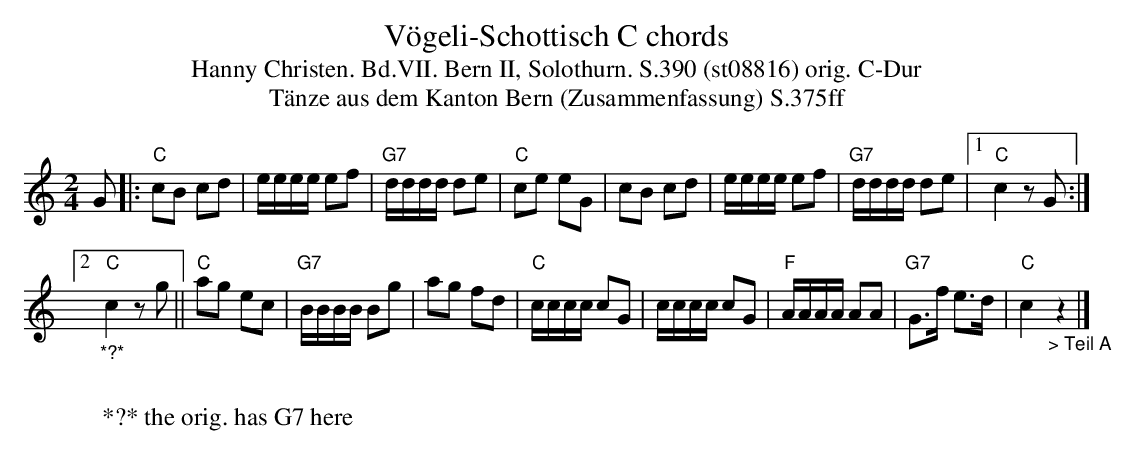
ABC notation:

X:1
T: V\"ogeli-Schottisch C chords
T:Hanny Christen. Bd.VII. Bern II, Solothurn. S.390 (st08816) orig. C-Dur
T: T\"anze aus dem Kanton Bern (Zusammenfassung) S.375ff
M:2/4
L:1/16
K:C %%MIDI gchordon
G2 |: "C"c2B2 c2d2 | eeee e2f2 | "G7"dddd d2e2 | "C"c2e2 e2G2 | c2B2 c2d2 | eeee e2f2 | "G7"dddd d2e2 |1 "C"c4 z2G2 :|2
"C" "_*?*"c4z2g2 ||"C"a2g2 e2c2 | "G7"BBBB B2g2 | a2g2 f2d2 | "C"cccc c2G2 | cccc c2G2 | "F"AAAA A2A2 | "G7"G3f e3d | "C"c4"_> Teil A"z4 |]
W:
W: *?* the orig. has G7 here
